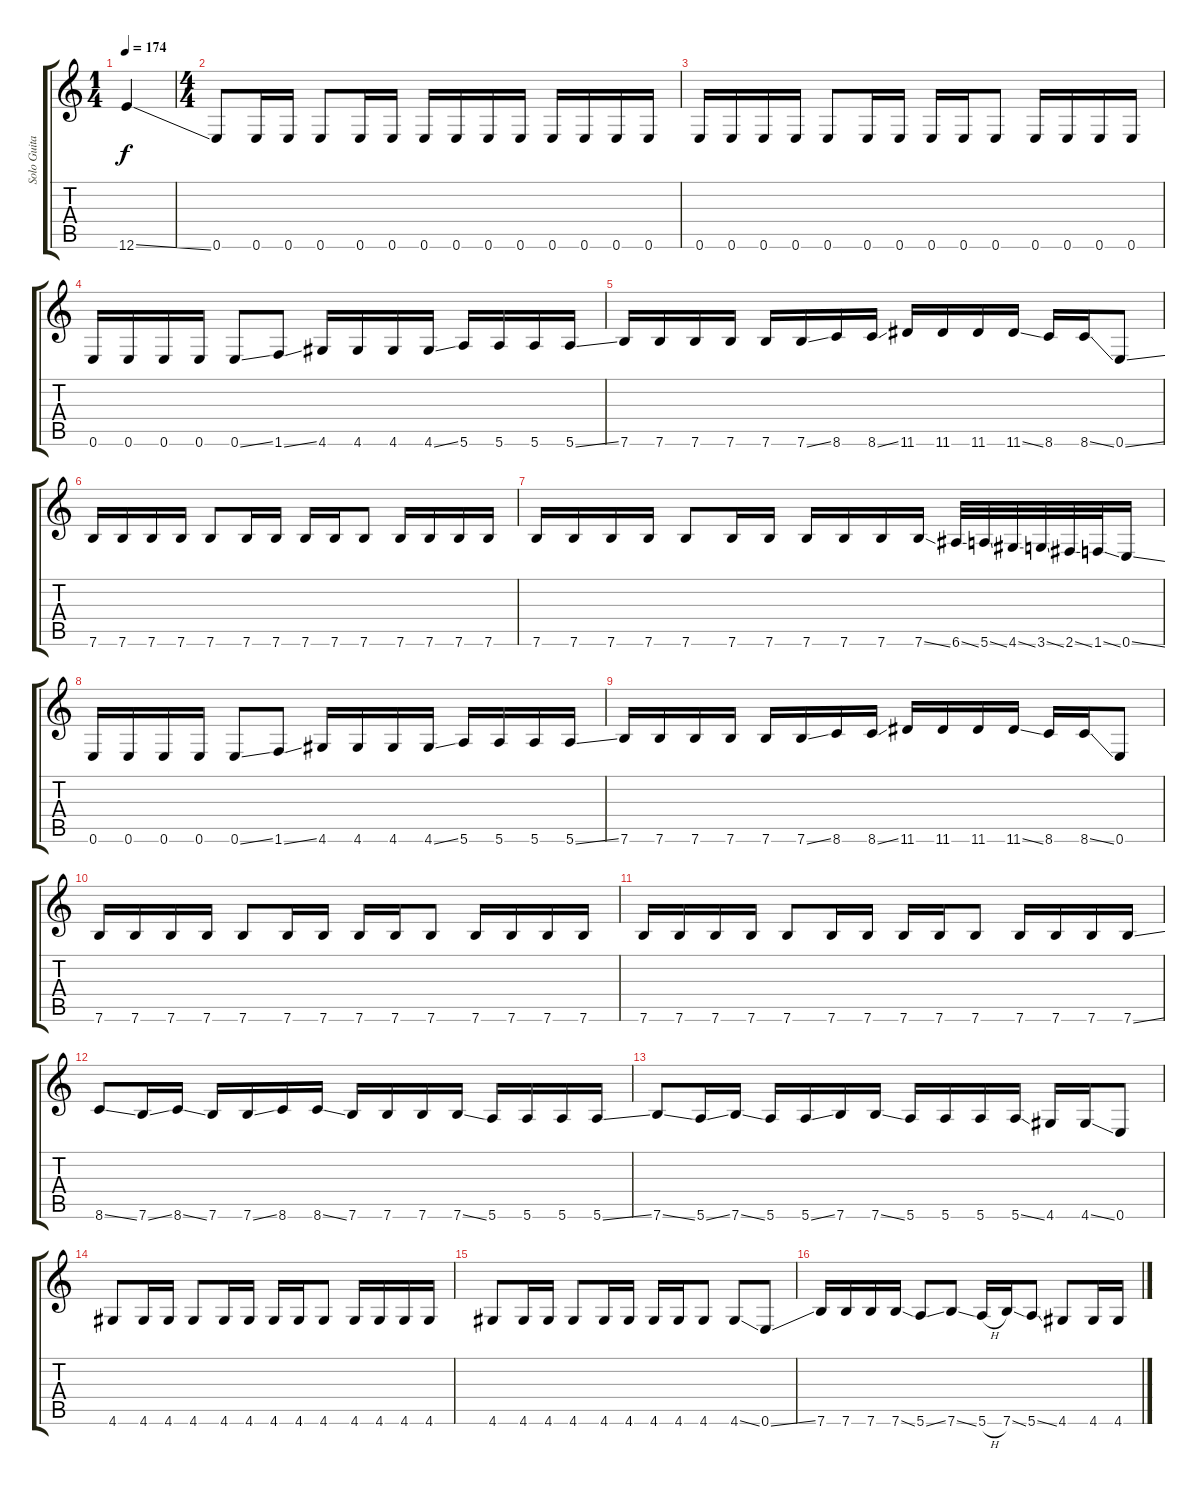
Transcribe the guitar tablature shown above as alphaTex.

\track ("Solo Guitar" "Solo Guita") {instrument acousticguitarsteel}
\staff {score tabs}
\tuning (E4 B3 G3 D3 A2 E2) {hide}
\ts (1 4)
\tempo 174
\clef g2
\ks c
12.6{ss}.4{dy f instrument acousticguitarsteel} |
\ts (4 4)
0.6.8 0.6.16 0.6.16 0.6.8 0.6.16 0.6.16 0.6.16 0.6.16 0.6.16 0.6.16 0.6.16 0.6.16 0.6.16 0.6.16 |
0.6.16 0.6.16 0.6.16 0.6.16 0.6.8 0.6.16 0.6.16 0.6.16 0.6.16 0.6.8 0.6.16 0.6.16 0.6.16 0.6.16 |
0.6.16 0.6.16 0.6.16 0.6.16 0.6{ss}.8 1.6{ss}.8 4.6.16 4.6.16 4.6.16 4.6{ss}.16 5.6.16 5.6.16 5.6.16 5.6{ss}.16 |
7.6.16 7.6.16 7.6.16 7.6.16 7.6.16 7.6{ss}.16 8.6.16 8.6{ss}.16 11.6.16 11.6.16 11.6.16 11.6{ss}.16 8.6.16 8.6{ss}.16 0.6{ss}.8 |
7.6.16 7.6.16 7.6.16 7.6.16 7.6.8 7.6.16 7.6.16 7.6.16 7.6.16 7.6.8 7.6.16 7.6.16 7.6.16 7.6.16 |
7.6.16 7.6.16 7.6.16 7.6.16 7.6.8 7.6.16 7.6.16 7.6.16 7.6.16 7.6.16 7.6{ss}.16 6.6{ss}.32 5.6{ss}.32 4.6{ss}.32 3.6{ss}.32 2.6{ss}.32 1.6{ss}.32 0.6{ss}.16 |
0.6.16 0.6.16 0.6.16 0.6.16 0.6{ss}.8 1.6{ss}.8 4.6.16 4.6.16 4.6.16 4.6{ss}.16 5.6.16 5.6.16 5.6.16 5.6{ss}.16 |
7.6.16 7.6.16 7.6.16 7.6.16 7.6.16 7.6{ss}.16 8.6.16 8.6{ss}.16 11.6.16 11.6.16 11.6.16 11.6{ss}.16 8.6.16 8.6{ss}.16 0.6.8 |
7.6.16 7.6.16 7.6.16 7.6.16 7.6.8 7.6.16 7.6.16 7.6.16 7.6.16 7.6.8 7.6.16 7.6.16 7.6.16 7.6.16 |
7.6.16 7.6.16 7.6.16 7.6.16 7.6.8 7.6.16 7.6.16 7.6.16 7.6.16 7.6.8 7.6.16 7.6.16 7.6.16 7.6{ss}.16 |
8.6{ss}.8 7.6{ss}.16 8.6{ss}.16 7.6.16 7.6{ss}.16 8.6.16 8.6{ss}.16 7.6.16 7.6.16 7.6.16 7.6{ss}.16 5.6.16 5.6.16 5.6.16 5.6{ss}.16 |
7.6{ss}.8 5.6{ss}.16 7.6{ss}.16 5.6.16 5.6{ss}.16 7.6.16 7.6{ss}.16 5.6.16 5.6.16 5.6.16 5.6{ss}.16 4.6.16 4.6{ss}.16 0.6.8 |
4.6.8 4.6.16 4.6.16 4.6.8 4.6.16 4.6.16 4.6.16 4.6.16 4.6.8 4.6.16 4.6.16 4.6.16 4.6.16 |
4.6.8 4.6.16 4.6.16 4.6.8 4.6.16 4.6.16 4.6.16 4.6.16 4.6.8 4.6{ss}.8 0.6{ss}.8 |
7.6.16 7.6.16 7.6.16 7.6{ss}.16 5.6{ss}.8 7.6{ss}.8 5.6{h}.16 7.6{ss}.16 5.6{ss}.8 4.6.8 4.6.16 4.6{ss}.16
